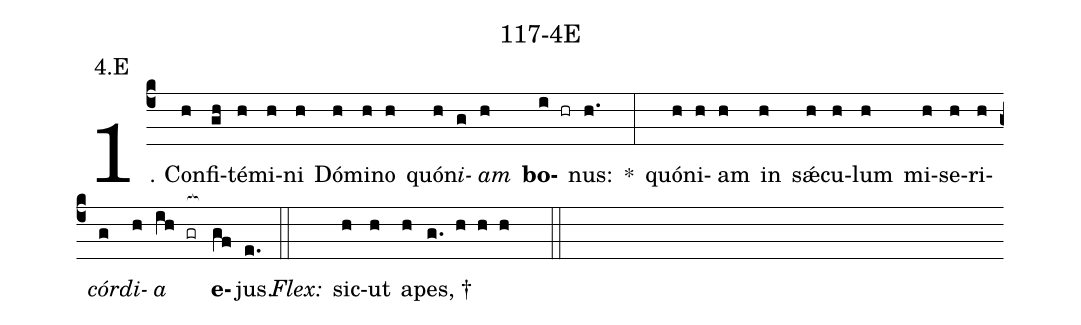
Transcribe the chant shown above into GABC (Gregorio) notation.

name: 117-4E;
annotation: 4.E;
%%
(c4)1. Con(h)fi(gh)té(h)mi(h)ni(h) Dó(h)mi(h)no(h) quón(h)<i>i</i>(g)<i>am</i>(h) <b>bo</b>(i hr)nus:(h.) *(:) quón(h)i(h)am(h) in(h) sǽ(h)cu(h)lum(h) mi(h)se(h)ri(h)<i>cór</i>(g)<i>di</i>(h)<i>a</i>(ih gr[ocb:1{]) <b>e</b>(gf[ocb:0}])jus.(e.) (::)
<i>Flex:</i>()  sic(h)ut(h) a(h)pes, †(g. h h h  ::)
